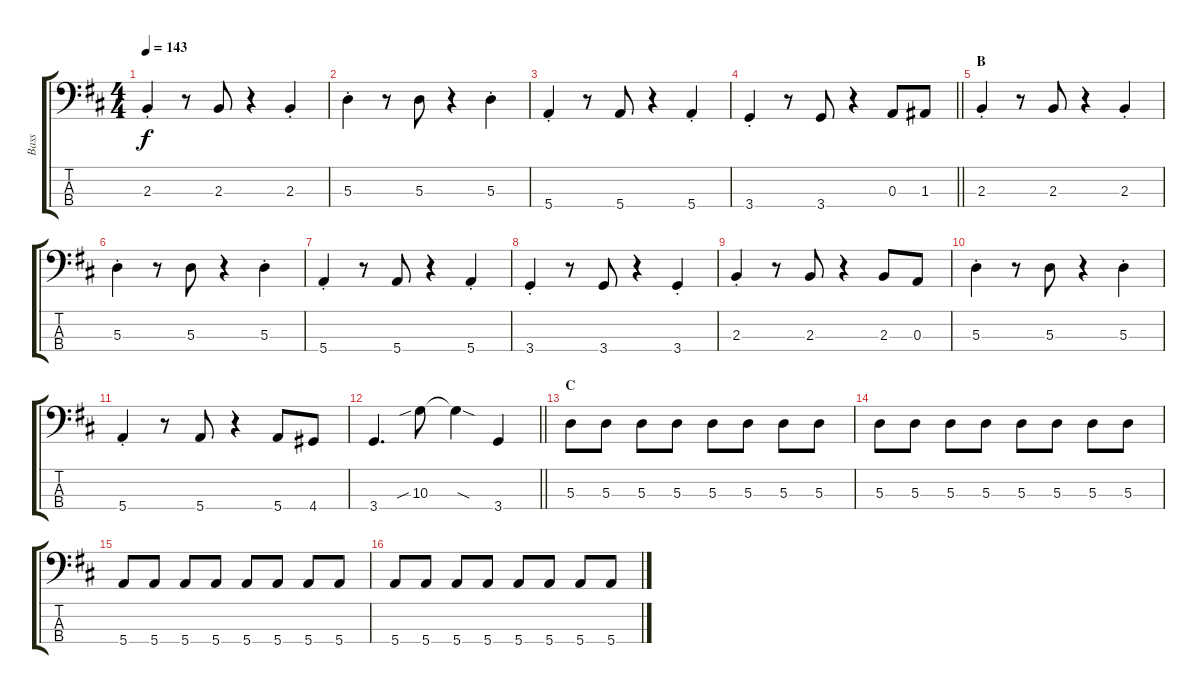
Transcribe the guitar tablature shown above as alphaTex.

\track ("Bass" "Bass") {instrument electricbassfinger}
\staff {score tabs}
\tuning (G2 D2 A1 E1) {hide}
\ts (4 4)
\tempo 143
\clef f4
\ks d
2.3{st}.4{dy f} r.8 2.3.8 r.4 2.3{st}.4 |
5.3{st}.4 r.8 5.3.8 r.4 5.3{st}.4 |
5.4{st}.4 r.8 5.4.8 r.4 5.4{st}.4 |
\barLineRight lightlight
3.4{st}.4 r.8 3.4.8 r.4 0.3.8 1.3.8 |
\section ("" "B")
2.3{st}.4 r.8 2.3.8 r.4 2.3{st}.4 |
5.3{st}.4 r.8 5.3.8 r.4 5.3{st}.4 |
5.4{st}.4 r.8 5.4.8 r.4 5.4{st}.4 |
3.4{st}.4 r.8 3.4.8 r.4 3.4{st}.4 |
2.3{st}.4 r.8 2.3.8 r.4 2.3.8 0.3.8 |
5.3{st}.4 r.8 5.3.8 r.4 5.3{st}.4 |
5.4{st}.4 r.8 5.4.8 r.4 5.4.8 4.4.8 |
\barLineRight lightlight
3.4.4{d} 10.3{sib}.8 10.3{sod t}.4 3.4.4 |
\section ("" "C")
5.3.8 5.3.8 5.3.8 5.3.8 5.3.8 5.3.8 5.3.8 5.3.8 |
5.3.8 5.3.8 5.3.8 5.3.8 5.3.8 5.3.8 5.3.8 5.3.8 |
5.4.8 5.4.8 5.4.8 5.4.8 5.4.8 5.4.8 5.4.8 5.4.8 |
5.4.8 5.4.8 5.4.8 5.4.8 5.4.8 5.4.8 5.4.8 5.4.8
